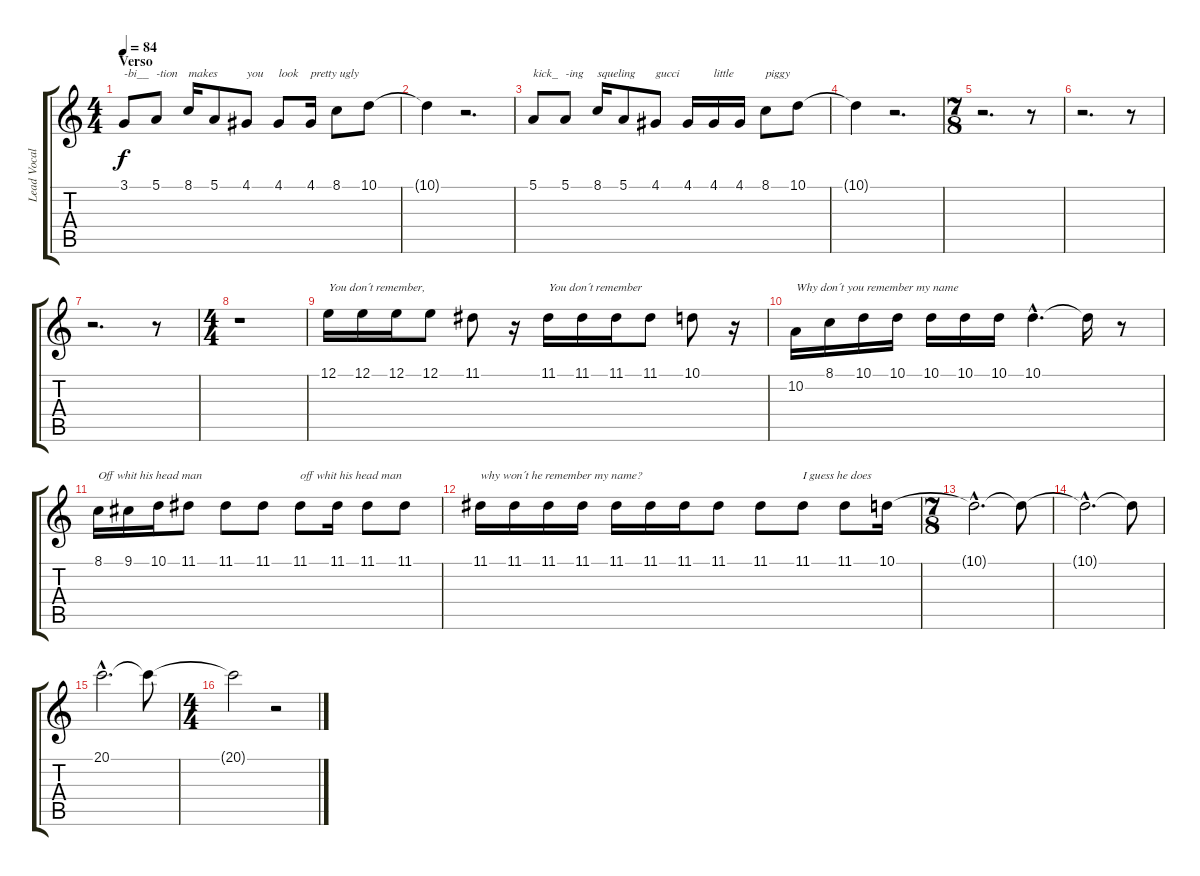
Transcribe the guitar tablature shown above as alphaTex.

\track ("Lead Vocal 1" "Lead Vocal") {instrument violin}
\staff {score tabs}
\tuning (E4 B3 G3 D3 A2 E2) {hide}
\ts (4 4)
\section ("" "Verso")
\tempo 84
\clef g2
\ks c
3.1.8{txt "-bi__" dy f} 5.1.8{txt "-tion"} 8.1.16{txt "makes"} 5.1.8 4.1.8{txt "you"} 4.1.8{txt "look"} 4.1.16{txt "pretty ugly"} 8.1.8 10.1.8 |
10.1{t}.4 r.2{d} |
5.1.8{txt "kick_"} 5.1.8{txt "-ing"} 8.1.16{txt "squeling"} 5.1.8 4.1.8{txt "gucci"} 4.1.16 4.1.16{txt "little"} 4.1.16 8.1.8{txt "piggy"} 10.1.8 |
10.1{t}.4 r.2{d} |
\ts (7 8)
r.2{d} r.8 |
r.2{d} r.8 |
r.2{d} r.8 |
\ts (4 4)
r.1 |
12.1.16{txt "You don´t remember,"} 12.1.16 12.1.16 12.1.8 11.1.8 r.16 11.1.16{txt "You don´t remember"} 11.1.16 11.1.16 11.1.8 10.1.8 r.16 |
10.2.16{txt "Why don´t you remember my name"} 8.1.16 10.1.16 10.1.16 10.1.16 10.1.16 10.1.16 10.1{hac}.4{d} 10.1{t}.16 r.8 |
8.1.16{txt "Off whit his head man"} 9.1.16 10.1.16 11.1.8 11.1.8 11.1.8 11.1.8{txt "off whit his head man"} 11.1.16 11.1.8 11.1.8 |
11.1.16{txt "why won´t he remember my name?"} 11.1.16 11.1.16 11.1.16 11.1.16 11.1.16 11.1.16 11.1.8 11.1.8 11.1.8{txt "I guess he does"} 11.1.8 10.1.16 |
\ts (7 8)
10.1{hac t}.2{d} 10.1{t}.8 |
10.1{hac t}.2{d} 10.1{t}.8 |
20.1{hac}.2{d} 20.1{t}.8 |
\ts (4 4)
20.1{t}.2 r.2
